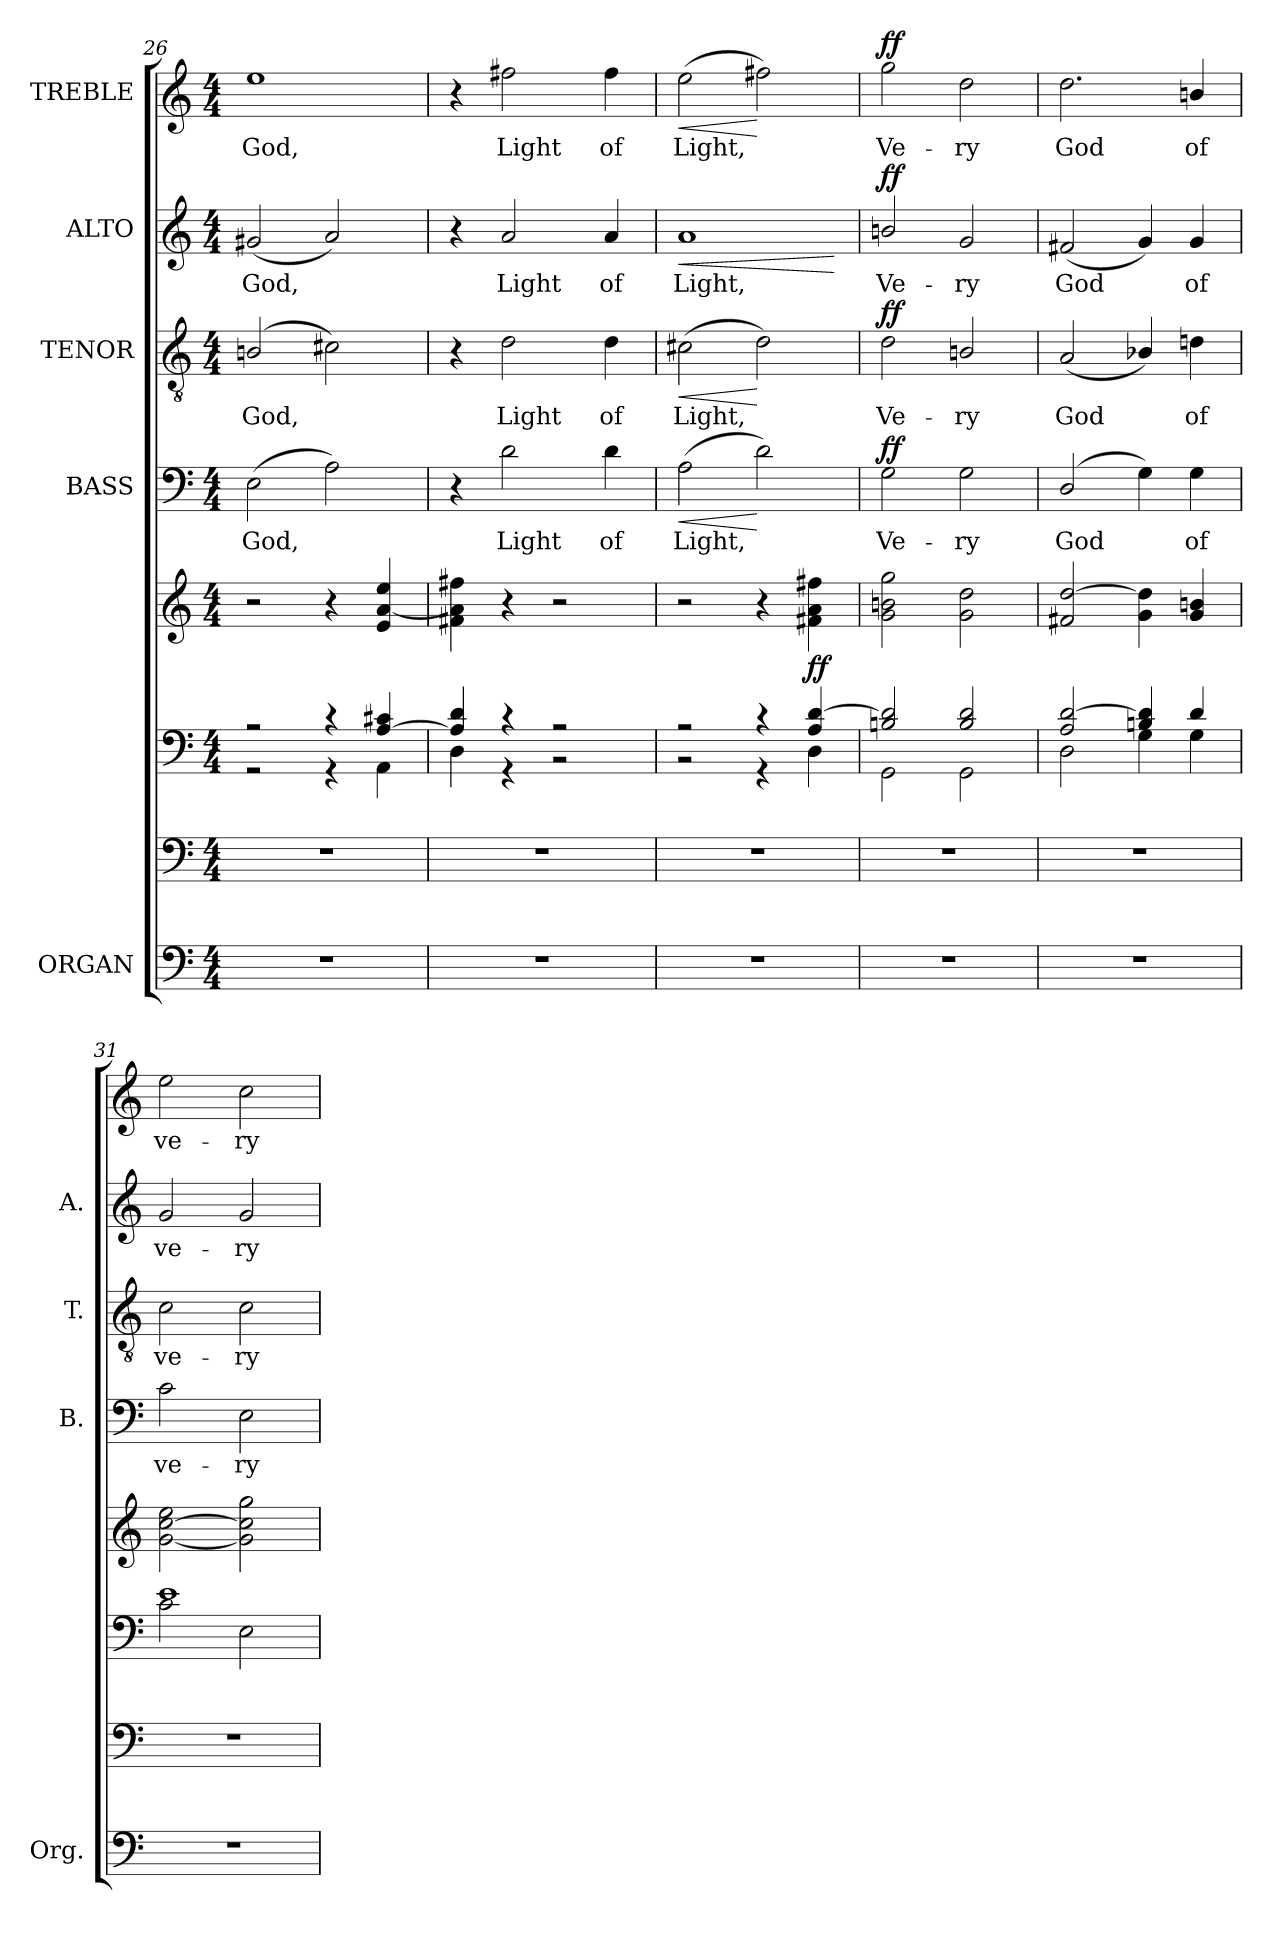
**kern	**kern	**kern	**kern	**dynam	**kern	**text	**dynam	**kern	**text	**dynam	**kern	**text	**dynam	**kern	**text	**dynam
*part5	*part5	*part5	*part5	*part5	*part4	*part4	*part4	*part3	*part3	*part3	*part2	*part2	*part2	*part1	*part1	*part1
*staff8	*staff7	*staff6	*staff5	*staff5/6/7/8	*staff4	*staff4	*staff4	*staff3	*staff3	*staff3	*staff2	*staff2	*staff2	*staff1	*staff1	*staff1
*I"ORGAN	*	*	*	*	*I"BASS	*	*	*I"TENOR	*	*	*I"ALTO	*	*	*I"TREBLE	*	*
*I'Org.	*	*	*	*	*I'B.	*	*	*I'T.	*	*	*I'A.	*	*	*	*	*
*clefF4	*clefF4	*clefF4	*clefG2	*	*clefF4	*	*	*clefGv2	*	*	*clefG2	*	*	*clefG2	*	*
*	*	*	*	*	*	*	*	*ITrd7c12	*	*	*	*	*	*	*	*
*k[]	*k[]	*k[]	*k[]	*	*k[]	*	*	*k[]	*	*	*k[]	*	*	*k[]	*	*
*C:	*C:	*C:	*C:	*	*C:	*	*	*C:	*	*	*C:	*	*	*C:	*	*
*M4/4	*M4/4	*M4/4	*M4/4	*	*M4/4	*	*	*M4/4	*	*	*M4/4	*	*	*M4/4	*	*
=26	=26	=26	=26	=26	=26	=26	=26	=26	=26	=26	=26	=26	=26	=26	=26	=26
*	*	*^	*	*	*	*	*	*	*	*	*	*	*	*	*	*
!	!	!	!	!	!	!	!LO:LY:b:color=#000000	!	!	!	!	!	!	!	!	!	!
!	!	!	!	!	!	!	!	!	!	!LO:LY:b:color=#000000	!	!	!	!	!	!	!
!	!	!	!	!	!	!	!	!	!	!	!	!	!LO:LY:b:color=#000000	!	!	!	!
!	!	!	!	!	!	!	!	!	!	!	!	!	!	!	!	!LO:LY:b:color=#000000	!
1r	1r	2r	2r	2r	.	(2Ei\	God,	.	(2BBni/	God,	.	(2g#Xi/	God,	.	1eei	God,	.
.	.	4r	4r	4r	.	2Ai\)	.	.	2C#Xi\)	.	.	2ai/)	.	.	.	.	.
.	.	[4Ai/ 4c#Xi	4AAi\	4ei/ [4ai 4eei	.	.	.	.	.	.	.	.	.	.	.	.	.
=27	=27	=27	=27	=27	=27	=27	=27	=27	=27	=27	=27	=27	=27	=27	=27	=27	=27
1r	1r	4Ai/] 4di	4Di\	4f#Xi\ 4ai] 4ff#Xi	.	4r	.	.	4r	.	.	4r	.	.	4r	.	.
!	!	!	!	!	!	!	!LO:LY:b:color=#000000	!	!	!	!	!	!	!	!	!	!
!	!	!	!	!	!	!	!	!	!	!LO:LY:b:color=#000000	!	!	!	!	!	!	!
!	!	!	!	!	!	!	!	!	!	!	!	!	!LO:LY:b:color=#000000	!	!	!	!
!	!	!	!	!	!	!	!	!	!	!	!	!	!	!	!	!LO:LY:b:color=#000000	!
.	.	4r	4r	4r	.	2di\	Light	.	2Di\	Light	.	2ai/	Light	.	2ff#Xi\	Light	.
.	.	2r	2r	2r	.	.	.	.	.	.	.	.	.	.	.	.	.
!	!	!	!	!	!	!	!LO:LY:b:color=#000000	!	!	!	!	!	!	!	!	!	!
!	!	!	!	!	!	!	!	!	!	!LO:LY:b:color=#000000	!	!	!	!	!	!	!
!	!	!	!	!	!	!	!	!	!	!	!	!	!LO:LY:b:color=#000000	!	!	!	!
!	!	!	!	!	!	!	!	!	!	!	!	!	!	!	!	!LO:LY:b:color=#000000	!
.	.	.	.	.	.	4di\	of	.	4Di\	of	.	4ai/	of	.	4ff#i\	of	.
=28	=28	=28	=28	=28	=28	=28	=28	=28	=28	=28	=28	=28	=28	=28	=28	=28	=28
!	!	!	!	!	!	!	!LO:LY:b:color=#000000	!LO:HP:b	!	!	!	!	!	!	!	!	!
!	!	!	!	!	!	!	!	!	!	!LO:LY:b:color=#000000	!LO:HP:b	!	!	!	!	!	!
!	!	!	!	!	!	!	!	!	!	!	!	!	!LO:LY:b:color=#000000	!LO:HP:b	!	!	!
!	!	!	!	!	!	!	!	!	!	!	!	!	!	!	!	!LO:LY:b:color=#000000	!LO:HP:b
1r	1r	2r	2r	2r	.	(2Ai\	Light,	<	(2C#Xi\	Light,	<	1ai	Light,	<	(2eei\	Light,	<
.	.	4r	4r	4r	.	2di\)	.	[	2Di\)	.	[	.	.	.	2ff#Xi\)	.	[
.	.	4Ai/ [4di	4Di\	4f#Xi\ 4ai 4ff#Xi	ff	.	.	.	.	.	.	.	.	.	.	.	.
*	*	*v	*v	*	*	*	*	*	*	*	*	*	*	*	*	*	*
.	.	.	.	.	.	.	.	.	.	.	.	.	[	.	.	.
!!LO:PB:g=z
=29	=29	=29	=29	=29	=29	=29	=29	=29	=29	=29	=29	=29	=29	=29	=29	=29
*	*	*^	*	*	*	*	*	*	*	*	*	*	*	*	*	*
!	!	!	!	!	!	!	!LO:LY:b:color=#000000	!	!	!	!	!	!	!	!	!	!
!	!	!	!	!	!	!	!	!	!	!LO:LY:b:color=#000000	!	!	!	!	!	!	!
!	!	!	!	!	!	!	!	!	!	!	!	!	!LO:LY:b:color=#000000	!	!	!	!
!	!	!	!	!	!	!	!	!	!	!	!	!	!	!	!	!LO:LY:b:color=#000000	!
1r	1r	2Bni/ 2di]	2GGi\	2gi\ 2bni 2ggi	.	2Gi\	Ve-	ff	2Di\	Ve-	ff	2bni/	Ve-	ff	2ggi\	Ve-	ff
!	!	!	!	!	!	!	!LO:LY:b:color=#000000	!	!	!	!	!	!	!	!	!	!
!	!	!	!	!	!	!	!	!	!	!LO:LY:b:color=#000000	!	!	!	!	!	!	!
!	!	!	!	!	!	!	!	!	!	!	!	!	!LO:LY:b:color=#000000	!	!	!	!
!	!	!	!	!	!	!	!	!	!	!	!	!	!	!	!	!LO:LY:b:color=#000000	!
.	.	2Bi/ 2di	2GGi\	2gi\ 2ddi	.	2Gi\	-ry	.	2BBni/	-ry	.	2gi/	-ry	.	2ddi\	-ry	.
=30	=30	=30	=30	=30	=30	=30	=30	=30	=30	=30	=30	=30	=30	=30	=30	=30	=30
!	!	!	!	!	!	!	!LO:LY:b:color=#000000	!	!	!	!	!	!	!	!	!	!
!	!	!	!	!	!	!	!	!	!	!LO:LY:b:color=#000000	!	!	!	!	!	!	!
!	!	!	!	!	!	!	!	!	!	!	!	!	!LO:LY:b:color=#000000	!	!	!	!
!	!	!	!	!	!	!	!	!	!	!	!	!	!	!	!	!LO:LY:b:color=#000000	!
1r	1r	2Ai/ [2di	2Di\	2f#Xi/ [2ddi	.	(2Di/	God	.	(2AAi/	God	.	(2f#Xi/	God	.	2.ddi\	God	.
.	.	4Bni/ 4di]	4Gi\	4gi\ 4ddi]	.	4Gi\)	.	.	4BB-i/)	.	.	4gi/)	.	.	.	.	.
!	!	!	!	!	!	!	!LO:LY:b:color=#000000	!	!	!	!	!	!	!	!	!	!
!	!	!	!	!	!	!	!	!	!	!LO:LY:b:color=#000000	!	!	!	!	!	!	!
!	!	!	!	!	!	!	!	!	!	!	!	!	!LO:LY:b:color=#000000	!	!	!	!
!	!	!	!	!	!	!	!	!	!	!	!	!	!	!	!	!LO:LY:b:color=#000000	!
.	.	4di/	4Gi\	4gi/ 4bni	.	4Gi\	of	.	4Dni\	of	.	4gi/	of	.	4bni/	of	.
=31	=31	=31	=31	=31	=31	=31	=31	=31	=31	=31	=31	=31	=31	=31	=31	=31	=31
!	!	!	!	!	!	!	!LO:LY:b:color=#000000	!	!	!	!	!	!	!	!	!	!
!	!	!	!	!	!	!	!	!	!	!LO:LY:b:color=#000000	!	!	!	!	!	!	!
!	!	!	!	!	!	!	!	!	!	!	!	!	!LO:LY:b:color=#000000	!	!	!	!
!	!	!	!	!	!	!	!	!	!	!	!	!	!	!	!	!LO:LY:b:color=#000000	!
1r	1r	1ei	2ci\	[2gi\ [2cci 2eei	.	2ci\	ve-	.	2Ci\	ve-	.	2gi/	ve-	.	2eei\	ve-	.
!	!	!	!	!	!	!	!LO:LY:b:color=#000000	!	!	!	!	!	!	!	!	!	!
!	!	!	!	!	!	!	!	!	!	!LO:LY:b:color=#000000	!	!	!	!	!	!	!
!	!	!	!	!	!	!	!	!	!	!	!	!	!LO:LY:b:color=#000000	!	!	!	!
!	!	!	!	!	!	!	!	!	!	!	!	!	!	!	!	!LO:LY:b:color=#000000	!
.	.	.	2Ei\	2gi\] 2cci] 2ggi	.	2Ei\	-ry	.	2Ci\	-ry	.	2gi/	-ry	.	2cci\	-ry	.
*	*	*v	*v	*	*	*	*	*	*	*	*	*	*	*	*	*	*
=	=	=	=	=	=	=	=	=	=	=	=	=	=	=	=	=
*-	*-	*-	*-	*-	*-	*-	*-	*-	*-	*-	*-	*-	*-	*-	*-	*-
